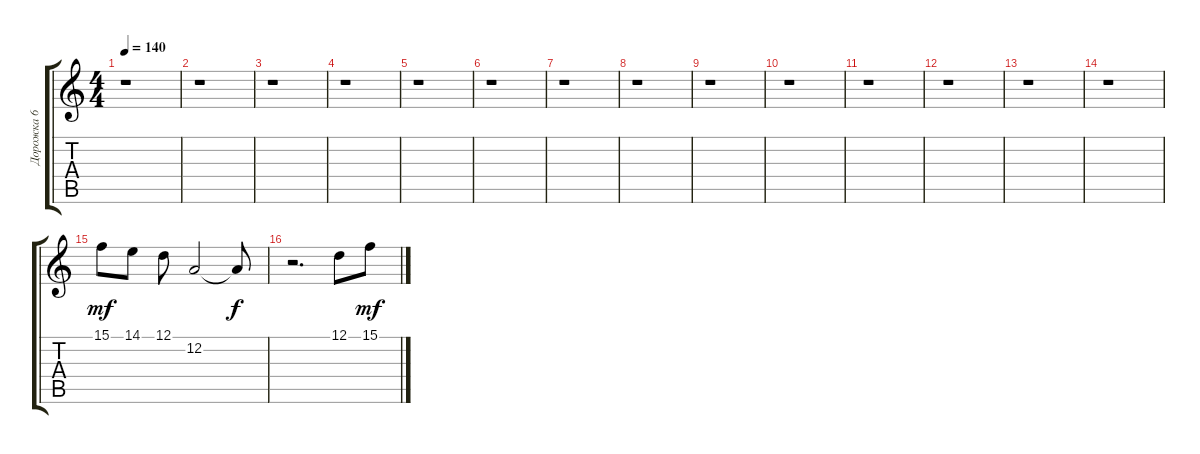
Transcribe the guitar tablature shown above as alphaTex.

\track ("Дорожка 6" "Дорожка 6") {instrument musicbox}
\staff {score tabs}
\tuning (D4 A3 F3 C3 G2 C2) {hide}
\ts (4 4)
\tempo 140
\clef g2
\ks c
r.1{dy p} |
r.1 |
r.1 |
r.1 |
r.1 |
r.1 |
r.1 |
r.1 |
r.1 |
r.1 |
r.1 |
r.1 |
r.1 |
r.1 |
15.1.8{dy mf} 14.1.8 12.1.8 12.2.2 12.2{t}.8{dy f} |
r.2{d} 12.1.8 15.1.8{dy mf}
